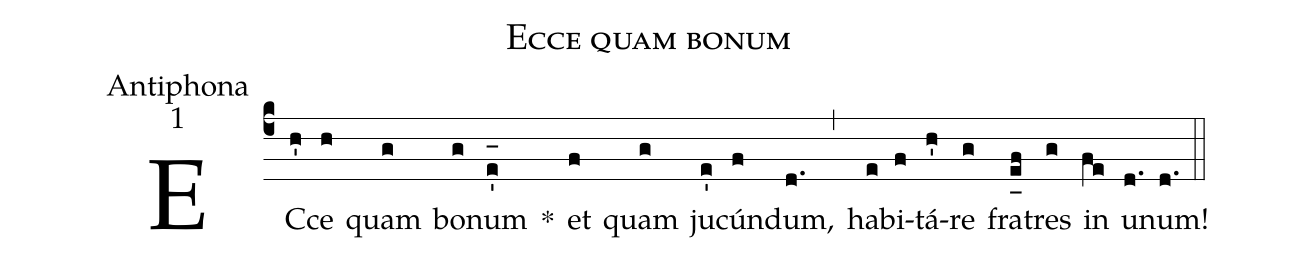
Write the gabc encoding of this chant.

name:Ecce quam bonum;
office-part:Antiphona;
mode:1;
%%
(c4) EC(h')ce(h) quam(g) bo(g)num(e'_[oh:h]) *() et(f) quam(g) ju(e')cún(f)dum,(d.) (,) ha(e)bi(f)tá(h')re(g) fra(e_[uh:l]f)tres(g) in(fe) u(d.)num!(d.) (::)
%<eu>E(h) u(h) o(g) u(f) a(g) e.</eu>(h.) (::)
